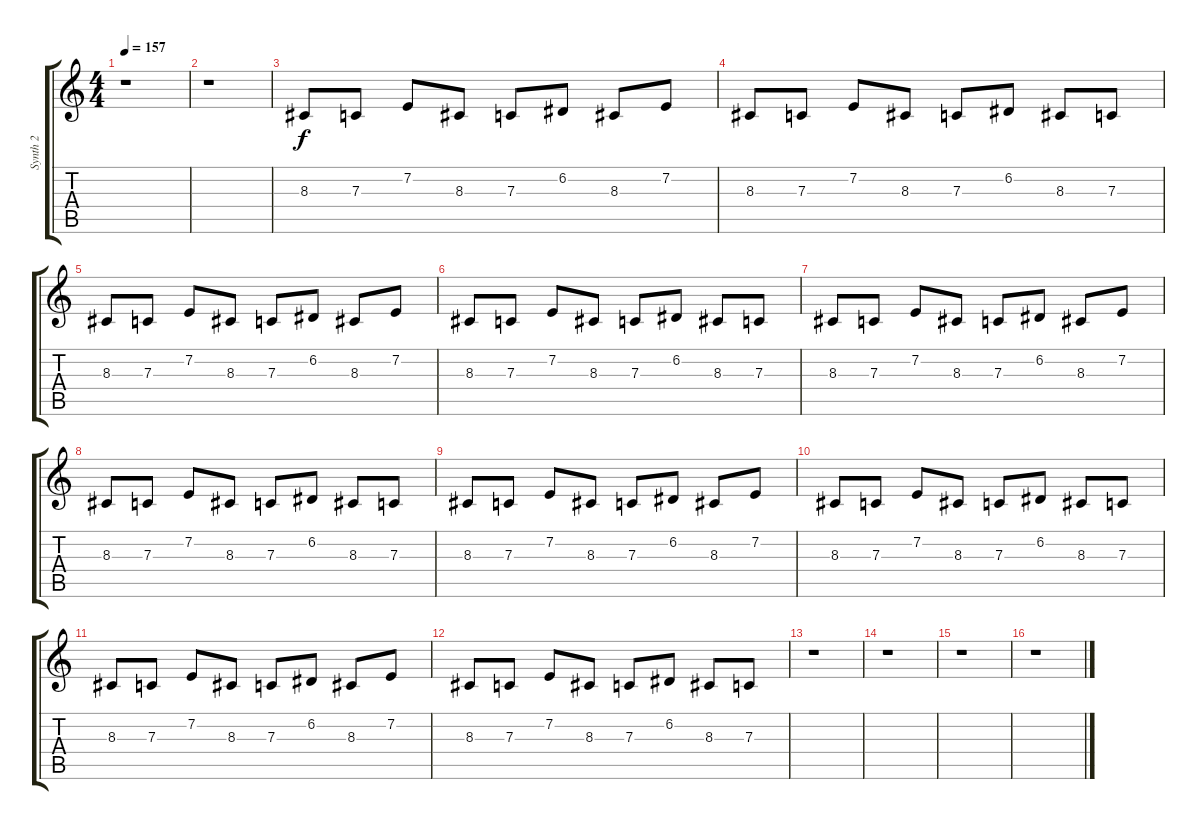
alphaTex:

\track ("Synth 2" "Synth 2") {instrument sitar}
\staff {score tabs}
\tuning (D4 A3 F3 C3 G2 C2) {hide}
\ts (4 4)
\tempo 157
\clef g2
\ks c
r.1{dy f} |
r.1 |
8.3.8 7.3.8 7.2.8 8.3.8 7.3.8 6.2.8 8.3.8 7.2.8 |
8.3.8 7.3.8 7.2.8 8.3.8 7.3.8 6.2.8 8.3.8 7.3.8 |
8.3.8 7.3.8 7.2.8 8.3.8 7.3.8 6.2.8 8.3.8 7.2.8 |
8.3.8 7.3.8 7.2.8 8.3.8 7.3.8 6.2.8 8.3.8 7.3.8 |
8.3.8 7.3.8 7.2.8 8.3.8 7.3.8 6.2.8 8.3.8 7.2.8 |
8.3.8 7.3.8 7.2.8 8.3.8 7.3.8 6.2.8 8.3.8 7.3.8 |
8.3.8 7.3.8 7.2.8 8.3.8 7.3.8 6.2.8 8.3.8 7.2.8 |
8.3.8 7.3.8 7.2.8 8.3.8 7.3.8 6.2.8 8.3.8 7.3.8 |
8.3.8 7.3.8 7.2.8 8.3.8 7.3.8 6.2.8 8.3.8 7.2.8 |
8.3.8 7.3.8 7.2.8 8.3.8 7.3.8 6.2.8 8.3.8 7.3.8 |
r.1 |
r.1 |
r.1 |
r.1
